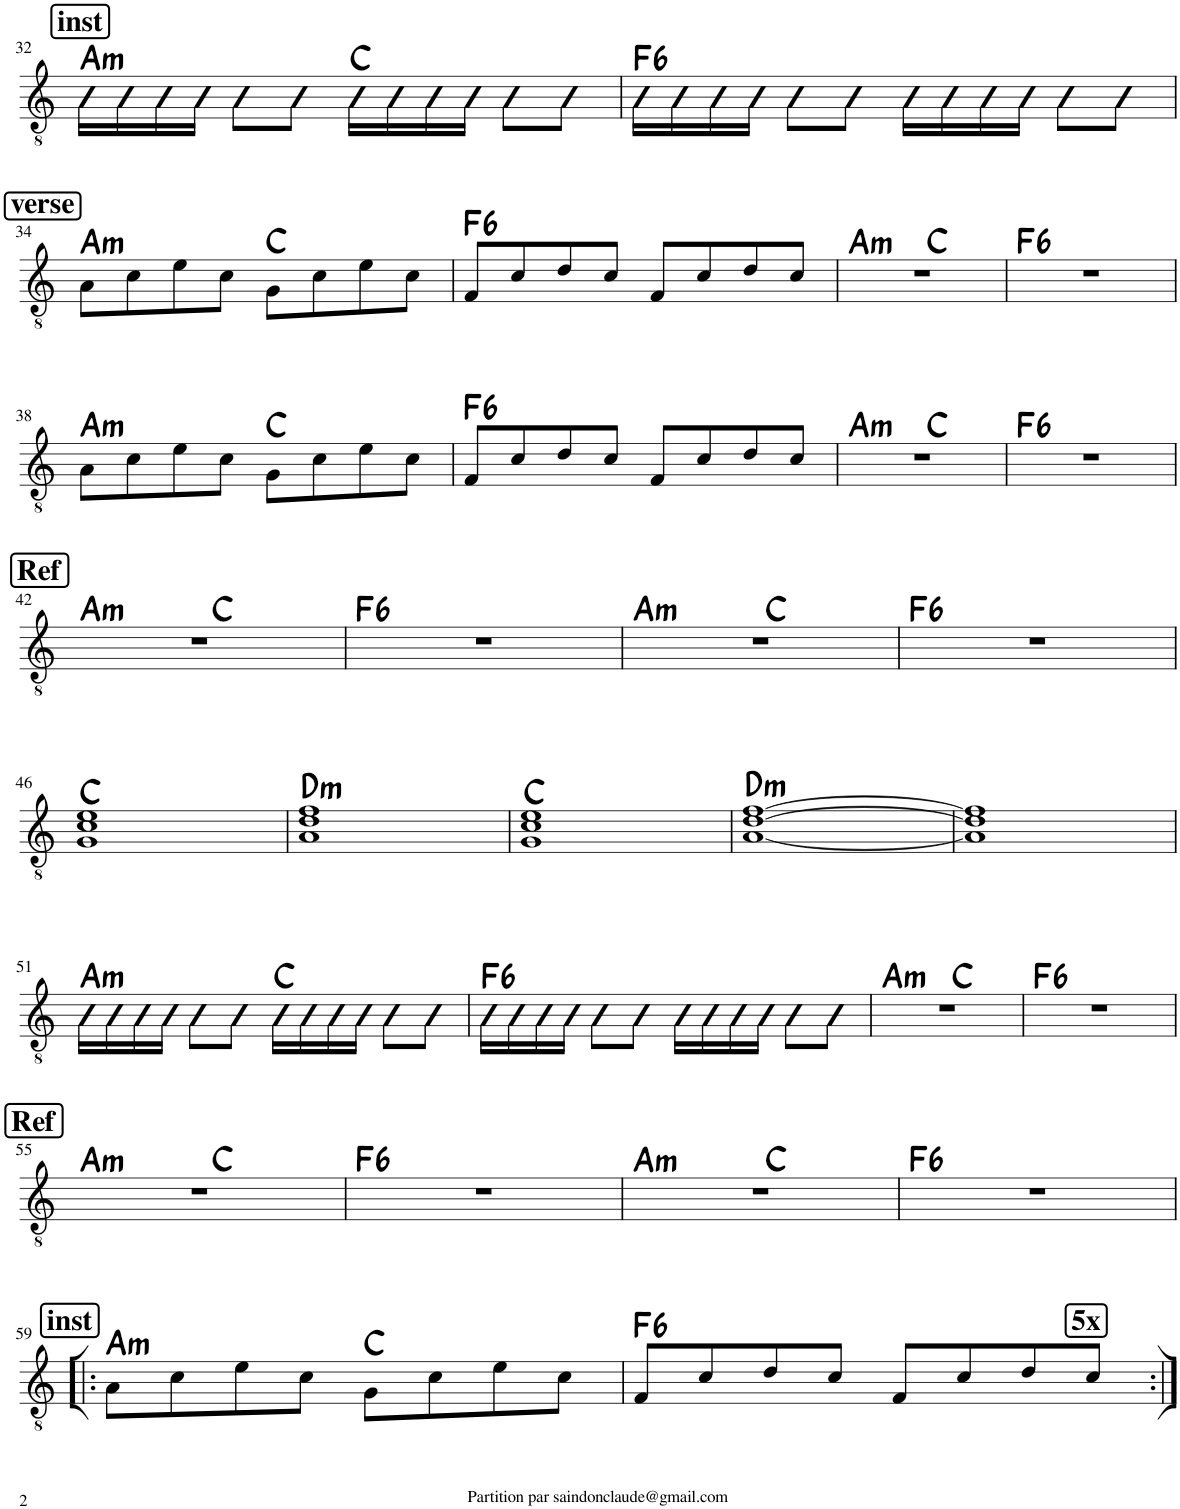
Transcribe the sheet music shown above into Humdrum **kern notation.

**kern	**harte
*part1	*part1
*staff1	*
*I"Classical Guitar	*
*I'Guit.	*
!!LO:PB:g=z
*clefGv2	*
*k[]	*
*M4/4	*
!!LO:REH:place=s1:a:B:rj:fs=14:t=inst
=32	=32
!	!LO:H:kt=m
16A\LL	A:min
16A\	.
16A\	.
16A\JJ	.
8A\L	.
8A\J	.
16A\LL	C:maj
16A\	.
16A\	.
16A\JJ	.
8A\L	.
8A\J	.
=33	=33
!	!LO:H:kt=6
16A\LL	F:maj6
16A\	.
16A\	.
16A\JJ	.
8A\L	.
8A\J	.
16A\LL	.
16A\	.
16A\	.
16A\JJ	.
8A\L	.
8A\J	.
!!LO:LB:g=z
!!LO:REH:place=s1:a:B:rj:fs=14:t=verse
=34	=34
!	!LO:H:kt=m
8A\L	A:min
8c\	.
8e\	.
8c\J	.
8G\L	C:maj
8c\	.
8e\	.
8c\J	.
=35	=35
!	!LO:H:kt=6
8F/L	F:maj6
8c/	.
8d/	.
8c/J	.
8F/L	.
8c/	.
8d/	.
8c/J	.
=36	=36
!	!LO:H:kt=m
*^	*
1r	2ryy	A:min
.	2ryy	C:maj
=37	=37	=37
!	!	!LO:H:kt=6
*v	*v	*
1r	F:maj6
!!LO:LB:g=z
=38	=38
!	!LO:H:kt=m
8A\L	A:min
8c\	.
8e\	.
8c\J	.
8G\L	C:maj
8c\	.
8e\	.
8c\J	.
=39	=39
!	!LO:H:kt=6
8F/L	F:maj6
8c/	.
8d/	.
8c/J	.
8F/L	.
8c/	.
8d/	.
8c/J	.
=40	=40
!	!LO:H:kt=m
*^	*
1r	2ryy	A:min
.	2ryy	C:maj
=41	=41	=41
!	!	!LO:H:kt=6
*v	*v	*
1r	F:maj6
!!LO:LB:g=z
!!LO:REH:place=s1:a:B:rj:fs=14:t=Ref
=42	=42
!	!LO:H:kt=m
*^	*
1r	2ryy	A:min
.	2ryy	C:maj
=43	=43	=43
!	!	!LO:H:kt=6
*v	*v	*
1r	F:maj6
=44	=44
!	!LO:H:kt=m
*^	*
1r	2ryy	A:min
.	2ryy	C:maj
=45	=45	=45
!	!	!LO:H:kt=6
*v	*v	*
1r	F:maj6
!!LO:LB:g=z
=46	=46
1G 1c 1e	C:maj
=47	=47
!	!LO:H:kt=m
1A 1d 1f	D:min
=48	=48
1G 1c 1e	C:maj
=49	=49
!	!LO:H:kt=m
[1A [1d [1f	D:min
=50	=50
1A] 1d] 1f]	.
!!LO:LB:g=z
=51	=51
!	!LO:H:kt=m
16A\LL	A:min
16A\	.
16A\	.
16A\JJ	.
8A\L	.
8A\J	.
16A\LL	C:maj
16A\	.
16A\	.
16A\JJ	.
8A\L	.
8A\J	.
=52	=52
!	!LO:H:kt=6
16A\LL	F:maj6
16A\	.
16A\	.
16A\JJ	.
8A\L	.
8A\J	.
16A\LL	.
16A\	.
16A\	.
16A\JJ	.
8A\L	.
8A\J	.
=53	=53
!	!LO:H:kt=m
*^	*
1r	2ryy	A:min
.	2ryy	C:maj
=54	=54	=54
!	!	!LO:H:kt=6
*v	*v	*
1r	F:maj6
!!LO:LB:g=z
!!LO:REH:place=s1:a:B:rj:fs=14:t=Ref
=55	=55
!	!LO:H:kt=m
*^	*
1r	2ryy	A:min
.	2ryy	C:maj
=56	=56	=56
!	!	!LO:H:kt=6
*v	*v	*
1r	F:maj6
=57	=57
!	!LO:H:kt=m
*^	*
1r	2ryy	A:min
.	2ryy	C:maj
=58	=58	=58
!	!	!LO:H:kt=6
*v	*v	*
1r	F:maj6
!!LO:LB:g=z
!!LO:REH:place=s1:a:B:rj:fs=14:t=inst
=59!|:	=59!|:
!	!LO:H:kt=m
8A\L	A:min
8c\	.
8e\	.
8c\J	.
8G\L	C:maj
8c\	.
8e\	.
8c\J	.
!!LO:REH:place=s1:a:B:rj:fs=14:t=5x:qo=3.5
=60	=60
!	!LO:H:kt=6
8F/L	F:maj6
8c/	.
8d/	.
8c/J	.
8F/L	.
8c/	.
8d/	.
8c/J	.
=:|!	=:|!
*-	*-
